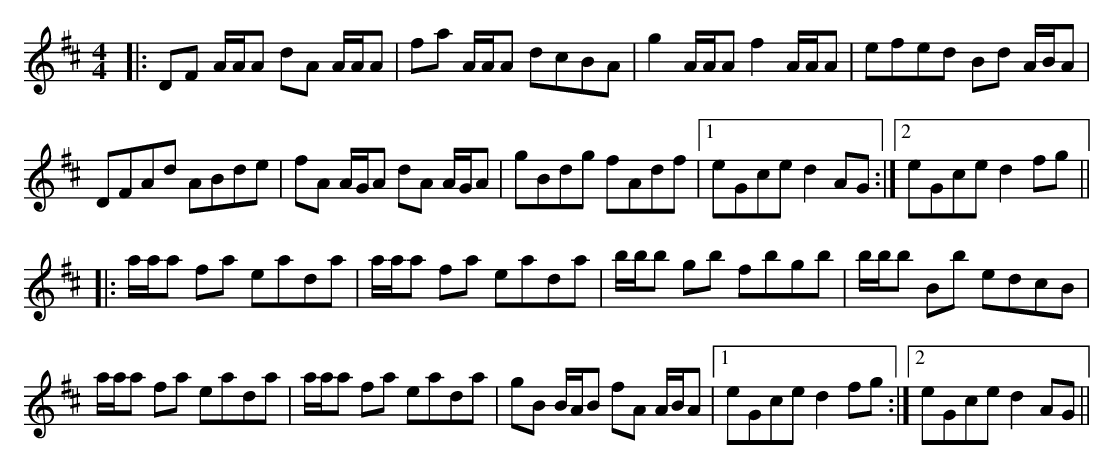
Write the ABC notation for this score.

X:1
M:4/4
K:D
|:DF A/A/A dA A/A/A|fa A/A/A dcBA|g2A/A/A f2A/A/A|efed Bd A/B/A|
DFAd ABde|fA A/G/A dA A/G/A|gBdg fAdf|1 eGce d2AG:|2 eGce d2fg||
|:a/a/a fa eada|a/a/a fa eada|b/b/b gb fbgb|b/b/b Bb edcB|
a/a/a fa eada|a/a/a fa eada|gB B/A/B fA A/B/A|1 eGce d2fg:|2 eGce d2AG||
